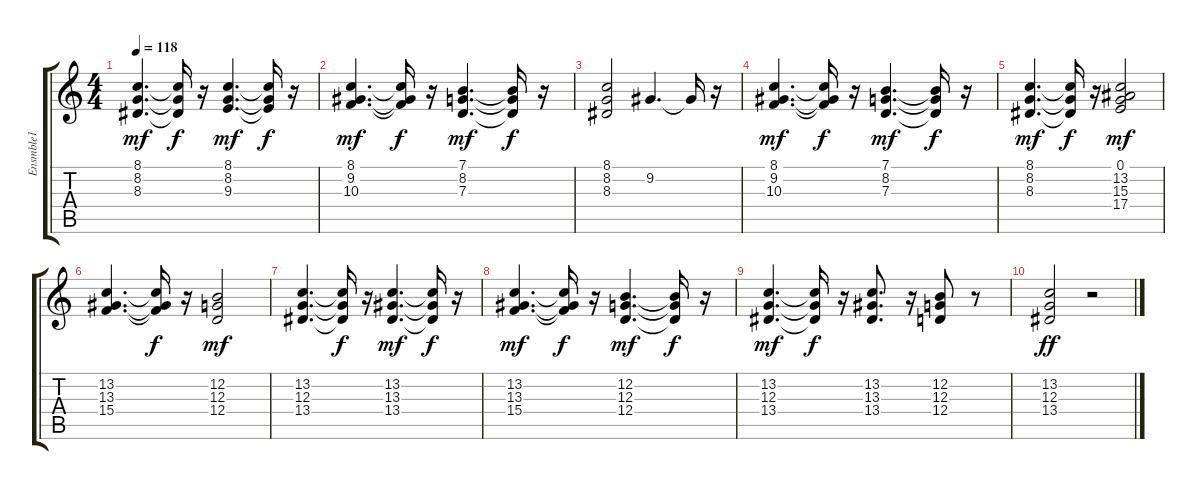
\track ("Ensmble1" "Ensmble1") {instrument stringensemble1}
\staff {score tabs}
\tuning (E4 B3 G3 D3 A2 E2) {hide}
\ts (4 4)
\tempo 118
\clef g2
\ks c
(8.1 8.2 8.3).4{d dy mf} (8.1{t} 8.2{t} 8.3{t}).16{dy f} r.16 (8.1 8.2 9.3).4{d dy mf} (8.1{t} 8.2{t} 9.3{t}).16{dy f} r.16 |
(8.1 9.2 10.3).4{d dy mf} (8.1{t} 9.2{t} 10.3{t}).16{dy f} r.16 (7.1 8.2 7.3).4{d dy mf} (7.1{t} 8.2{t} 7.3{t}).16{dy f} r.16 |
(8.1 8.2 8.3).2 9.2.4{d} 9.2{t}.16 r.16 |
(8.1 9.2 10.3).4{d dy mf} (8.1{t} 9.2{t} 10.3{t}).16{dy f} r.16 (7.1 8.2 7.3).4{d dy mf} (7.1{t} 8.2{t} 7.3{t}).16{dy f} r.16 |
(8.1 8.2 8.3).4{d dy mf} (8.1{t} 8.2{t} 8.3{t}).16{dy f} r.16 (0.1 13.2 15.3 17.4).2{dy mf} |
(13.2 13.3 15.4).4{d} (13.2{t} 13.3{t} 15.4{t}).16{dy f} r.16 (12.2 12.3 12.4).2{dy mf} |
(13.2 12.3 13.4).4{d} (13.2{t} 12.3{t} 13.4{t}).16{dy f} r.16 (13.2 13.3 13.4).4{d dy mf} (13.2{t} 13.3{t} 13.4{t}).16{dy f} r.16 |
(13.2 13.3 15.4).4{d dy mf} (13.2{t} 13.3{t} 15.4{t}).16{dy f} r.16 (12.2 12.3 12.4).4{d dy mf} (12.2{t} 12.3{t} 12.4{t}).16{dy f} r.16 |
(13.2 12.3 13.4).4{d dy mf} (13.2{t} 12.3{t} 13.4{t}).16{dy f} r.16 (13.2 13.3 13.4).8{d} r.16 (12.2 12.3 12.4).8 r.8 |
(13.2 12.3 13.4).2{dy ff} r.2
